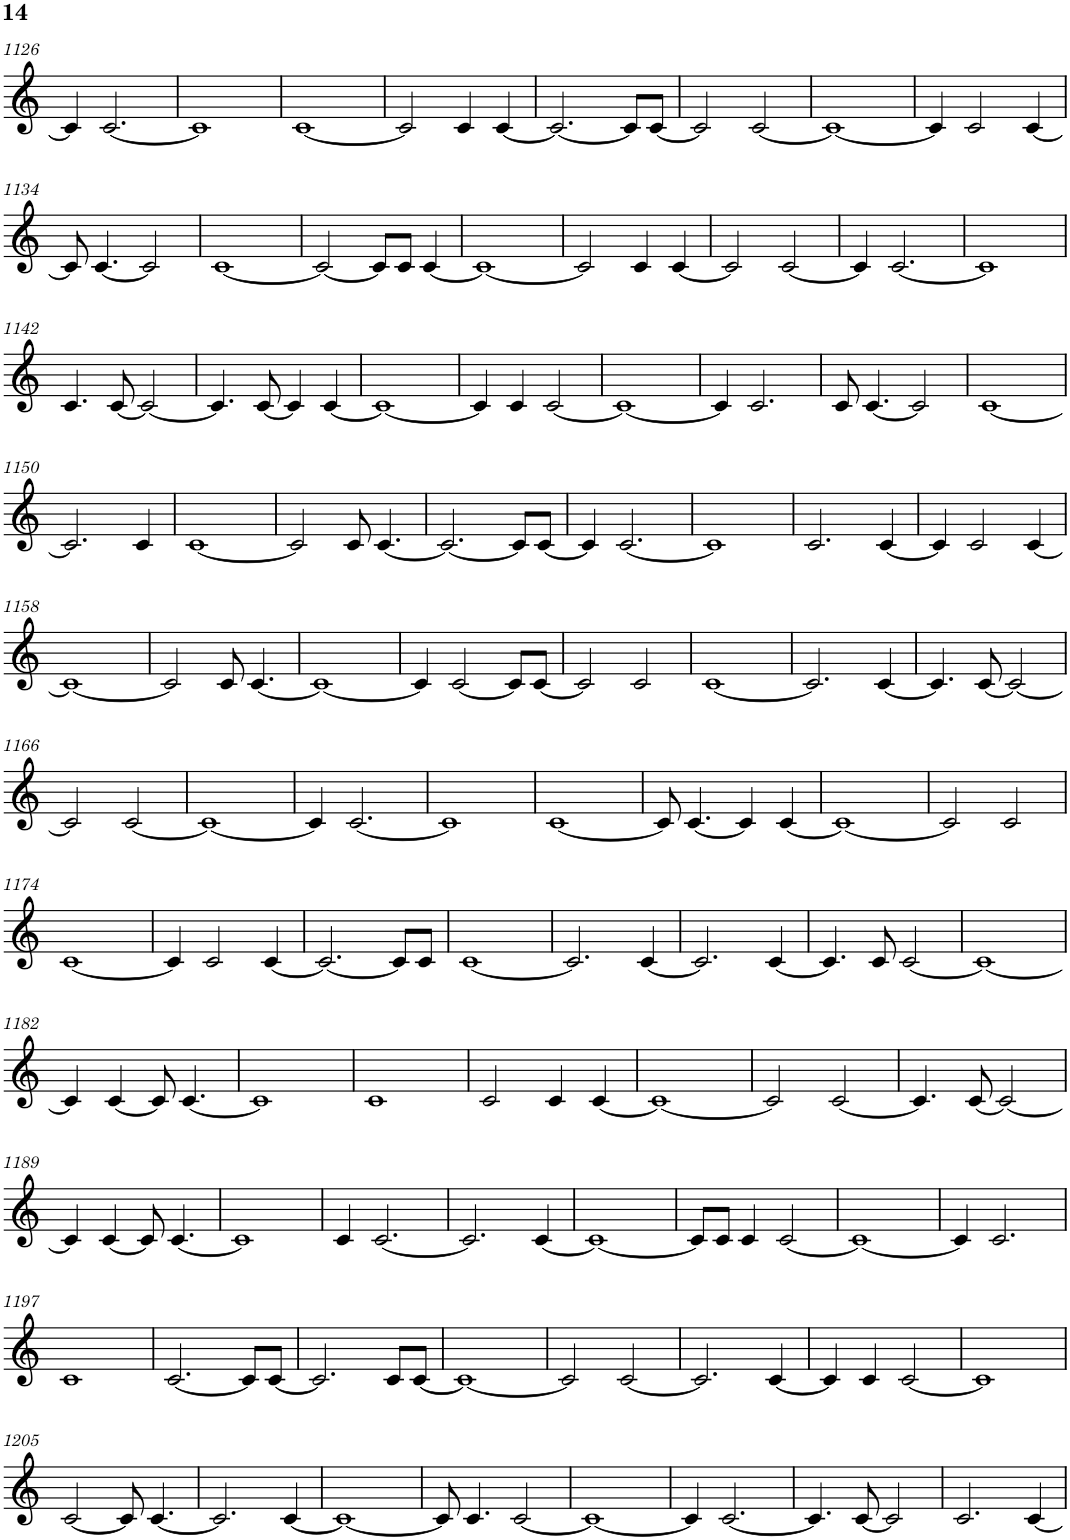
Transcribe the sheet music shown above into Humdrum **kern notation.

**kern
*part1
*staff1
*I"Piano
*I'Pno.
!!LO:PB:g=z
*clefG2
*k[]
*M4/4
=1126
4c/]
[2.c/
=1127
1c]
=1128
[1c
=1129
2c/]
4c/
[4c/
=1130
2.c/_
8c/L]
[8c/J
=1131
2c/]
[2c/
=1132
1c_
=1133
4c/]
2c/
[4c/
!!LO:LB:g=z
=1134
8c/]
[4.c/
2c/]
=1135
[1c
=1136
2c/_
8c/L]
8c/J
[4c/
=1137
1c_
=1138
2c/]
4c/
[4c/
=1139
2c/]
[2c/
=1140
4c/]
[2.c/
=1141
1c]
!!LO:LB:g=z
=1142
4.c/
[8c/
2c/_
=1143
4.c/]
[8c/
4c/]
[4c/
=1144
1c_
=1145
4c/]
4c/
[2c/
=1146
1c_
=1147
4c/]
2.c/
=1148
8c/
[4.c/
2c/]
=1149
[1c
!!LO:LB:g=z
=1150
2.c/]
4c/
=1151
[1c
=1152
2c/]
8c/
[4.c/
=1153
2.c/_
8c/L]
[8c/J
=1154
4c/]
[2.c/
=1155
1c]
=1156
2.c/
[4c/
=1157
4c/]
2c/
[4c/
!!LO:LB:g=z
=1158
1c_
=1159
2c/]
8c/
[4.c/
=1160
1c_
=1161
4c/]
[2c/
8c/L]
[8c/J
=1162
2c/]
2c/
=1163
[1c
=1164
2.c/]
[4c/
=1165
4.c/]
[8c/
2c/_
!!LO:LB:g=z
=1166
2c/]
[2c/
=1167
1c_
=1168
4c/]
[2.c/
=1169
1c]
=1170
[1c
=1171
8c/]
[4.c/
4c/]
[4c/
=1172
1c_
=1173
2c/]
2c/
!!LO:LB:g=z
=1174
[1c
=1175
4c/]
2c/
[4c/
=1176
2.c/_
8c/L]
8c/J
=1177
[1c
=1178
2.c/]
[4c/
=1179
2.c/]
[4c/
=1180
4.c/]
8c/
[2c/
=1181
1c_
!!LO:LB:g=z
=1182
4c/]
[4c/
8c/]
[4.c/
=1183
1c]
=1184
1c
=1185
2c/
4c/
[4c/
=1186
1c_
=1187
2c/]
[2c/
=1188
4.c/]
[8c/
2c/_
!!LO:LB:g=z
=1189
4c/]
[4c/
8c/]
[4.c/
=1190
1c]
=1191
4c/
[2.c/
=1192
2.c/]
[4c/
=1193
1c_
=1194
8c/L]
8c/J
4c/
[2c/
=1195
1c_
=1196
4c/]
2.c/
!!LO:LB:g=z
=1197
1c
=1198
[2.c/
8c/L]
[8c/J
=1199
2.c/]
8c/L
[8c/J
=1200
1c_
=1201
2c/]
[2c/
=1202
2.c/]
[4c/
=1203
4c/]
4c/
[2c/
=1204
1c]
!!LO:LB:g=z
=1205
[2c/
8c/]
[4.c/
=1206
2.c/]
[4c/
=1207
1c_
=1208
8c/]
4.c/
[2c/
=1209
1c_
=1210
4c/]
[2.c/
=1211
4.c/]
[8c/
2c/]
=1212
2.c/
[4c/
=
*-
